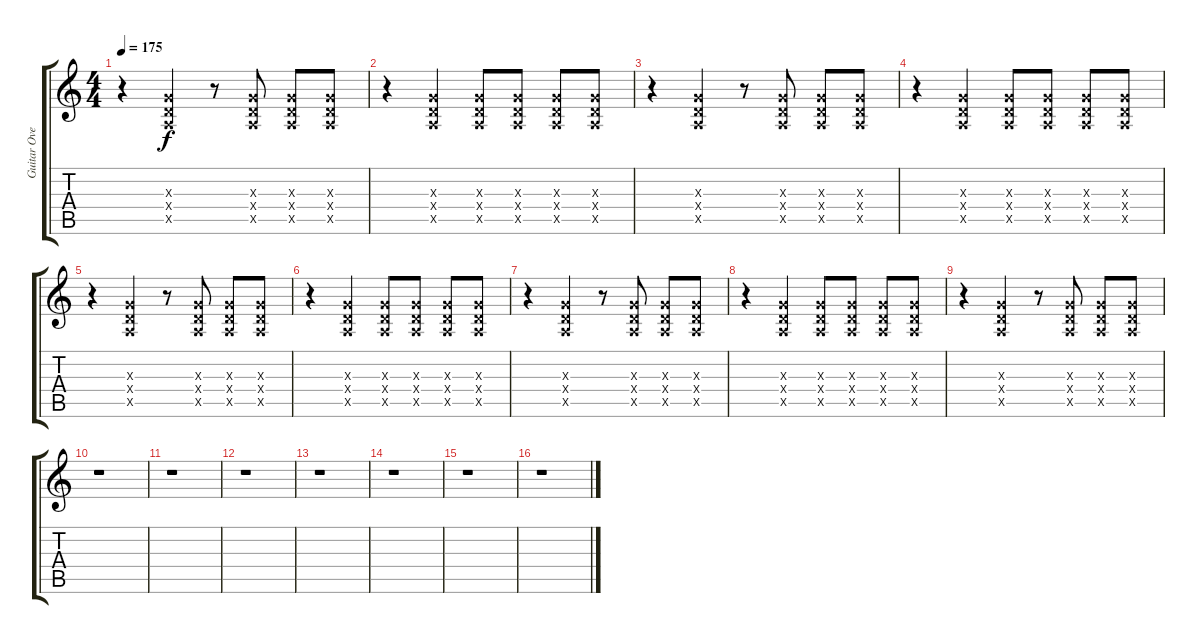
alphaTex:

\track ("Guitar Overdub" "Guitar Ove") {instrument overdrivenguitar}
\staff {score tabs}
\tuning (E4 B3 G3 D3 A2 E2) {hide}
\ts (4 4)
\tempo 175
\clef g2
\ks c
r.4{dy f} (0.3{x} 0.4{x} 0.5{x}).4 r.8 (0.3{x} 0.4{x} 0.5{x}).8 (0.3{x} 0.4{x} 0.5{x}).8 (0.3{x} 0.4{x} 0.5{x}).8 |
r.4 (0.3{x} 0.4{x} 0.5{x}).4 (0.3{x} 0.4{x} 0.5{x}).8 (0.3{x} 0.4{x} 0.5{x}).8 (0.3{x} 0.4{x} 0.5{x}).8 (0.3{x} 0.4{x} 0.5{x}).8 |
r.4 (0.3{x} 0.4{x} 0.5{x}).4 r.8 (0.3{x} 0.4{x} 0.5{x}).8 (0.3{x} 0.4{x} 0.5{x}).8 (0.3{x} 0.4{x} 0.5{x}).8 |
r.4 (0.3{x} 0.4{x} 0.5{x}).4 (0.3{x} 0.4{x} 0.5{x}).8 (0.3{x} 0.4{x} 0.5{x}).8 (0.3{x} 0.4{x} 0.5{x}).8 (0.3{x} 0.4{x} 0.5{x}).8 |
r.4 (0.3{x} 0.4{x} 0.5{x}).4 r.8 (0.3{x} 0.4{x} 0.5{x}).8 (0.3{x} 0.4{x} 0.5{x}).8 (0.3{x} 0.4{x} 0.5{x}).8 |
r.4 (0.3{x} 0.4{x} 0.5{x}).4 (0.3{x} 0.4{x} 0.5{x}).8 (0.3{x} 0.4{x} 0.5{x}).8 (0.3{x} 0.4{x} 0.5{x}).8 (0.3{x} 0.4{x} 0.5{x}).8 |
r.4 (0.3{x} 0.4{x} 0.5{x}).4 r.8 (0.3{x} 0.4{x} 0.5{x}).8 (0.3{x} 0.4{x} 0.5{x}).8 (0.3{x} 0.4{x} 0.5{x}).8 |
r.4 (0.3{x} 0.4{x} 0.5{x}).4 (0.3{x} 0.4{x} 0.5{x}).8 (0.3{x} 0.4{x} 0.5{x}).8 (0.3{x} 0.4{x} 0.5{x}).8 (0.3{x} 0.4{x} 0.5{x}).8 |
r.4 (0.3{x} 0.4{x} 0.5{x}).4 r.8 (0.3{x} 0.4{x} 0.5{x}).8 (0.3{x} 0.4{x} 0.5{x}).8 (0.3{x} 0.4{x} 0.5{x}).8 |
r.1 |
r.1 |
r.1 |
r.1 |
r.1 |
r.1 |
r.1
